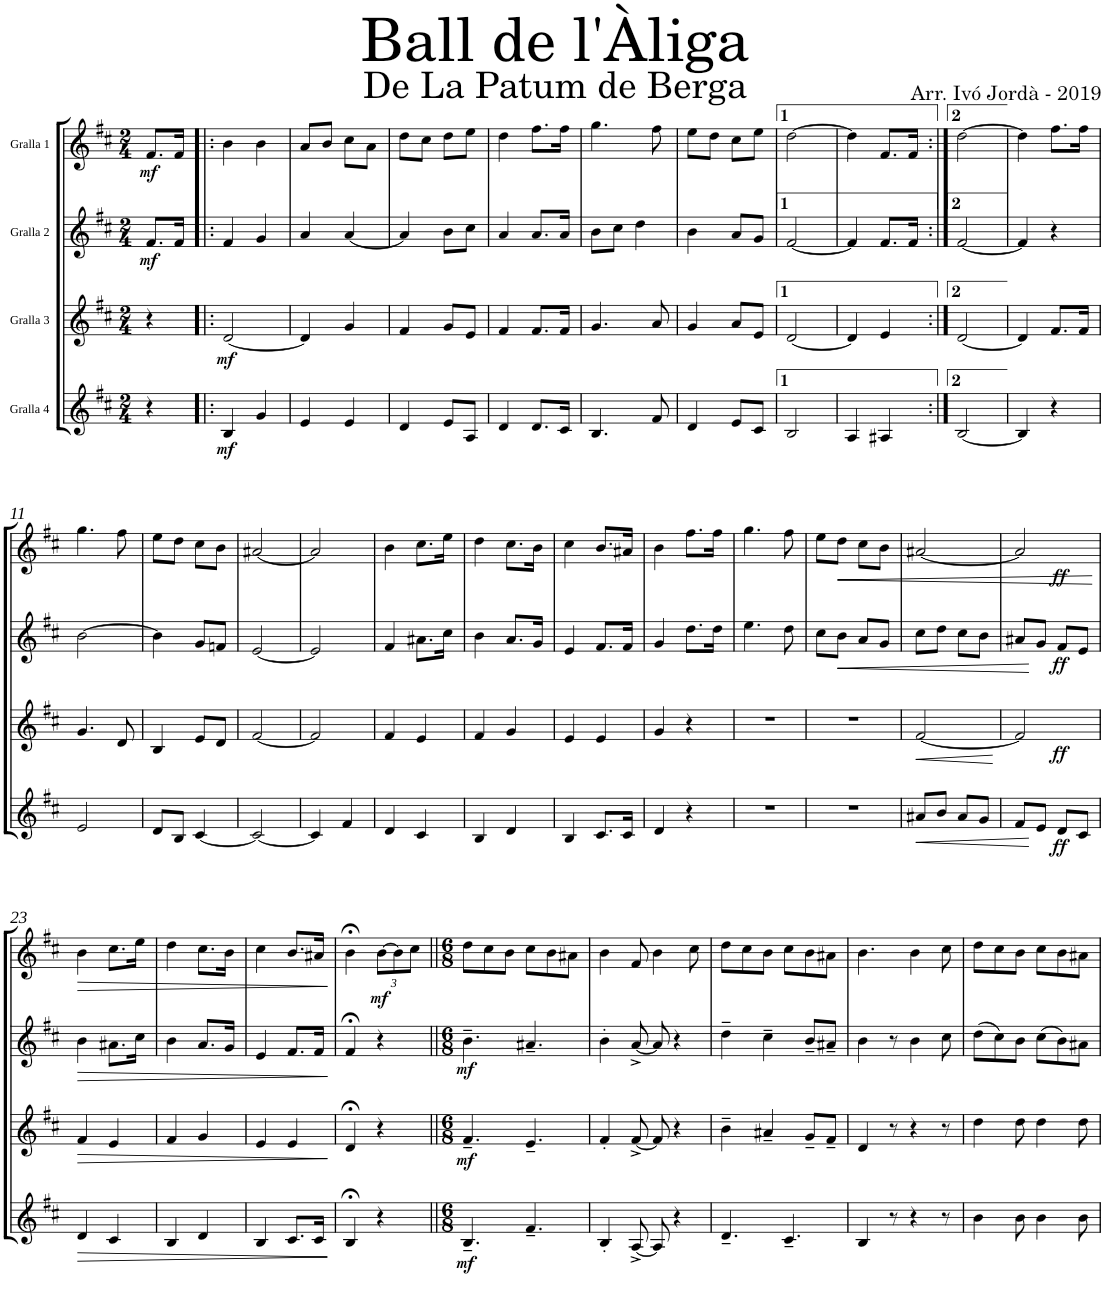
**kern	**dynam	**kern	**dynam	**kern	**dynam	**kern	**dynam
*part4	*part4	*part3	*part3	*part2	*part2	*part1	*part1
*staff4	*staff4	*staff3	*staff3	*staff2	*staff2	*staff1	*staff1
*I"Gralla 4	*	*I"Gralla 3	*	*I"Gralla 2	*	*I"Gralla 1	*
*clefG2	*	*clefG2	*	*clefG2	*	*clefG2	*
*k[f#c#]	*	*k[f#c#]	*	*k[f#c#]	*	*k[f#c#]	*
*b:	*	*b:	*	*b:	*	*b:	*
*M2/4	*	*M2/4	*	*M2/4	*	*M2/4	*
=	=	=	=	=	=	=	=
!	!	!	!	!	!LO:DY:b	!	!LO:DY:b
4r	.	4r	.	8.f#/L	mf	8.f#/L	mf
.	.	.	.	16f#/Jk	.	16f#/Jk	.
=1!|:	=1!|:	=1!|:	=1!|:	=1!|:	=1!|:	=1!|:	=1!|:
!	!LO:DY:b	!	!LO:DY:b	!	!	!	!
4B/	mf	[2d/	mf	4f#/	.	4b\	.
4g/	.	.	.	4g/	.	4b\	.
=2	=2	=2	=2	=2	=2	=2	=2
4e/	.	4d/]	.	4a/	.	8a/L	.
.	.	.	.	.	.	8b/J	.
4e/	.	4g/	.	[4a/	.	8cc#\L	.
.	.	.	.	.	.	8a\J	.
=3	=3	=3	=3	=3	=3	=3	=3
4d/	.	4f#/	.	4a/]	.	8dd\L	.
.	.	.	.	.	.	8cc#\J	.
8e/L	.	8g/L	.	8b\L	.	8dd\L	.
8A/J	.	8e/J	.	8cc#\J	.	8ee\J	.
=4	=4	=4	=4	=4	=4	=4	=4
4d/	.	4f#/	.	4a/	.	4dd\	.
8.d/L	.	8.f#/L	.	8.a/L	.	8.ff#\L	.
16c#/Jk	.	16f#/Jk	.	16a/Jk	.	16ff#\Jk	.
=5	=5	=5	=5	=5	=5	=5	=5
4.B/	.	4.g/	.	8b\L	.	4.gg\	.
.	.	.	.	8cc#\J	.	.	.
.	.	.	.	4dd\	.	.	.
8f#/	.	8a/	.	.	.	8ff#\	.
=6	=6	=6	=6	=6	=6	=6	=6
4d/	.	4g/	.	4b\	.	8ee\L	.
.	.	.	.	.	.	8dd\J	.
8e/L	.	8a/L	.	8a/L	.	8cc#\L	.
8c#/J	.	8e/J	.	8g/J	.	8ee\J	.
=7	=7	=7	=7	=7	=7	=7	=7
2B/	.	[2d/	.	[2f#/	.	[2dd\	.
=8	=8	=8	=8	=8	=8	=8	=8
4A/	.	4d/]	.	4f#/]	.	4dd\]	.
4A#X/	.	4e/	.	8.f#/L	.	8.f#/L	.
.	.	.	.	16f#/Jk	.	16f#/Jk	.
=9:|!	=9:|!	=9:|!	=9:|!	=9:|!	=9:|!	=9:|!	=9:|!
[2B/	.	[2d/	.	[2f#/	.	[2dd\	.
=10	=10	=10	=10	=10	=10	=10	=10
4B/]	.	4d/]	.	4f#/]	.	4dd\]	.
4r	.	8.f#/L	.	4r	.	8.ff#\L	.
.	.	16f#/Jk	.	.	.	16ff#\Jk	.
!!LO:LB:g=z
=11	=11	=11	=11	=11	=11	=11	=11
2e/	.	4.g/	.	[2b\	.	4.gg\	.
.	.	8d/	.	.	.	8ff#\	.
=12	=12	=12	=12	=12	=12	=12	=12
8d/L	.	4B/	.	4b\]	.	8ee\L	.
8B/J	.	.	.	.	.	8dd\J	.
[4c#/	.	8e/L	.	8g/L	.	8cc#\L	.
.	.	8d/J	.	8fn/J	.	8b\J	.
=13	=13	=13	=13	=13	=13	=13	=13
2c#/_	.	[2f#/	.	[2e/	.	[2a#X/	.
=14	=14	=14	=14	=14	=14	=14	=14
4c#/]	.	2f#/]	.	2e/]	.	2a#/]	.
4f#/	.	.	.	.	.	.	.
=15	=15	=15	=15	=15	=15	=15	=15
4d/	.	4f#/	.	4f#/	.	4b\	.
4c#/	.	4e/	.	8.a#X\L	.	8.cc#\L	.
.	.	.	.	16cc#\Jk	.	16ee\Jk	.
=16	=16	=16	=16	=16	=16	=16	=16
4B/	.	4f#/	.	4b\	.	4dd\	.
4d/	.	4g/	.	8.a/L	.	8.cc#\L	.
.	.	.	.	16g/Jk	.	16b\Jk	.
=17	=17	=17	=17	=17	=17	=17	=17
4B/	.	4e/	.	4e/	.	4cc#\	.
8.c#/L	.	4e/	.	8.f#/L	.	8.b/L	.
16c#/Jk	.	.	.	16f#/Jk	.	16a#X/Jk	.
=18	=18	=18	=18	=18	=18	=18	=18
4d/	.	4g/	.	4g/	.	4b\	.
4r	.	4r	.	8.dd\L	.	8.ff#\L	.
.	.	.	.	16dd\Jk	.	16ff#\Jk	.
=19	=19	=19	=19	=19	=19	=19	=19
2r	.	2r	.	4.ee\	.	4.gg\	.
.	.	.	.	8dd\	.	8ff#\	.
=20	=20	=20	=20	=20	=20	=20	=20
2r	.	2r	.	8cc#\L	.	8ee\L	.
!	!	!	!	!	!LO:HP:b	!	!LO:HP:b
.	.	.	.	8b\J	<	8dd\J	<
.	.	.	.	8a/L	.	8cc#\L	.
.	.	.	.	8g/J	.	8b\J	.
=21	=21	=21	=21	=21	=21	=21	=21
!	!LO:HP:b	!	!LO:HP:b	!	!	!	!
8a#X/L	<	[2f#/	<	8cc#\L	.	[2a#X/	.
8b/J	.	.	.	8dd\J	.	.	.
8a#/L	.	.	.	8cc#\L	.	.	.
8g/J	.	.	.	8b\J	.	.	.
.	.	.	[	.	.	.	.
=22	=22	=22	=22	=22	=22	=22	=22
*	*	*^	*	*	*	*^	*
8f#/L	.	2f#/]	4ryy	.	8a#X/L	.	2a#/]	4ryy	.
8e/J	[	.	.	.	8g/J	[	.	.	.
!	!LO:DY:b	!	!	!LO:DY:b	!	!LO:DY:b	!	!	!LO:DY:b
8d/L	ff	.	4ryy	ff	8f#/L	ff	.	4ryy	ff
8c#/J	.	.	.	.	8e/J	.	.	.	.
.	.	.	.	.	.	.	.	.	[
!!LO:LB:g=z
=23	=23	=23	=23	=23	=23	=23	=23	=23	=23
!	!LO:HP:b	!	!	!LO:HP:b	!	!LO:HP:b	!	!	!LO:HP:b
*	*	*v	*v	*	*	*	*v	*v	*
4d/	>	4f#/	>	4b\	>	4b\	>
4c#/	.	4e/	.	8.a#X\L	.	8.cc#\L	.
.	.	.	.	16cc#\Jk	.	16ee\Jk	.
=24	=24	=24	=24	=24	=24	=24	=24
4B/	.	4f#/	.	4b\	.	4dd\	.
4d/	.	4g/	.	8.a/L	.	8.cc#\L	.
.	.	.	.	16g/Jk	.	16b\Jk	.
=25	=25	=25	=25	=25	=25	=25	=25
4B/	.	4e/	.	4e/	.	4cc#\	.
8.c#/L	.	4e/	.	8.f#/L	.	8.b/L	.
16c#/Jk	.	.	.	16f#/Jk	.	16a#X/Jk	.
.	]	.	]	.	]	.	]
=26	=26	=26	=26	=26	=26	=26	=26
4B;</	.	4d;</	.	4f#;</	.	4b;<\	.
*	*	*	*	*	*	*Xbrackettup	*
!	!	!	!	!	!	!	!LO:DY:b
4r	.	4r	.	4r	.	[12b\L	mf
.	.	.	.	.	.	12b\]	.
.	.	.	.	.	.	12cc#\J	.
=27||	=27||	=27||	=27||	=27||	=27||	=27||	=27||
*M6/8	*	*M6/8	*	*M6/8	*	*M6/8	*
!	!LO:DY:b	!	!LO:DY:b	!	!LO:DY:b	!	!
4.B~/	mf	4.f#~/	mf	4.b~\	mf	8dd\L	.
.	.	.	.	.	.	8cc#\	.
.	.	.	.	.	.	8b\J	.
4.f#~/	.	4.e~/	.	4.a#X~/	.	8cc#\L	.
.	.	.	.	.	.	8b\	.
.	.	.	.	.	.	8a#X\J	.
=28	=28	=28	=28	=28	=28	=28	=28
4B'/	.	4f#'/	.	4b'\	.	4b\	.
[8A^/	.	[8f#^/	.	[8a^/	.	8f#/	.
8A/]	.	8f#/]	.	8a/]	.	4b\	.
4r	.	4r	.	4r	.	.	.
.	.	.	.	.	.	8cc#\	.
=29	=29	=29	=29	=29	=29	=29	=29
4.d~/	.	4b~\	.	4dd~\	.	8dd\L	.
.	.	.	.	.	.	8cc#\	.
.	.	4a#X~/	.	4cc#~\	.	8b\J	.
4.c#~/	.	.	.	.	.	8cc#\L	.
.	.	8g~/L	.	8b~/L	.	8b\	.
.	.	8f#~/J	.	8a#X~/J	.	8a#X\J	.
=30	=30	=30	=30	=30	=30	=30	=30
4B/	.	4d/	.	4b\	.	4.b\	.
8r	.	8r	.	8r	.	.	.
4r	.	4r	.	4b\	.	4b\	.
8r	.	8r	.	8cc#\	.	8cc#\	.
=31	=31	=31	=31	=31	=31	=31	=31
4b\	.	4dd\	.	(>8dd\L	.	8dd\L	.
.	.	.	.	8cc#\)	.	8cc#\	.
8b\	.	8dd\	.	8b\J	.	8b\J	.
4b\	.	4dd\	.	(>8cc#\L	.	8cc#\L	.
.	.	.	.	8b\)	.	8b\	.
8b\	.	8dd\	.	8a#X\J	.	8a#X\J	.
=	=	=	=	=	=	=	=
*-	*-	*-	*-	*-	*-	*-	*-
